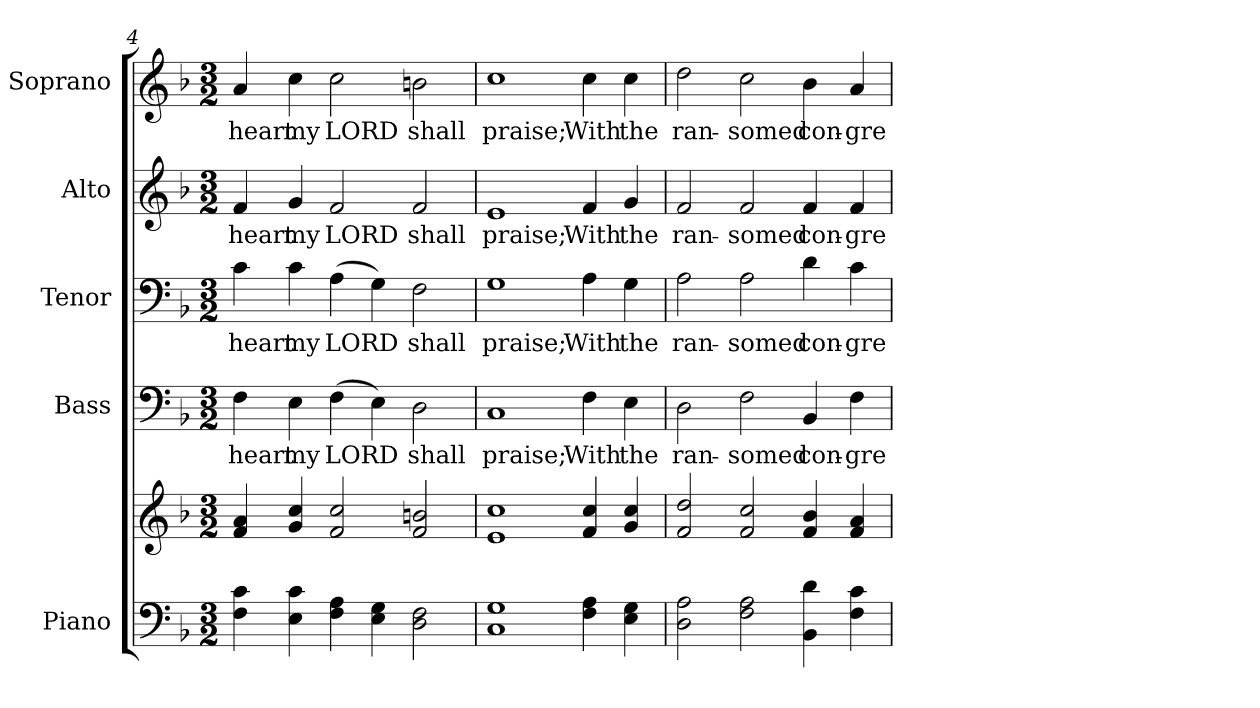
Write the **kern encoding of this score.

**kern	**kern	**kern	**text	**kern	**text	**kern	**text	**kern	**text
*part5	*part5	*part4	*part4	*part3	*part3	*part2	*part2	*part1	*part1
*staff6	*staff5	*staff4	*staff4	*staff3	*staff3	*staff2	*staff2	*staff1	*staff1
*I"Piano	*	*I"Bass	*	*I"Tenor	*	*I"Alto	*	*I"Soprano	*
*I'Pno.	*	*I'B.	*	*I'T.	*	*I'A.	*	*I'S.	*
*clefF4	*clefG2	*clefF4	*	*clefF4	*	*clefG2	*	*clefG2	*
*k[b-]	*k[b-]	*k[b-]	*	*k[b-]	*	*k[b-]	*	*k[b-]	*
*F:	*F:	*F:	*	*F:	*	*F:	*	*F:	*
*M3/2	*M3/2	*M3/2	*	*M3/2	*	*M3/2	*	*M3/2	*
=4	=4	=4	=4	=4	=4	=4	=4	=4	=4
!	!	!	!LO:LY:b:color=#000000	!	!	!	!	!	!
!	!	!	!	!	!LO:LY:b:color=#000000	!	!	!	!
!	!	!	!	!	!	!	!LO:LY:b:color=#000000	!	!
!	!	!	!	!	!	!	!	!	!LO:LY:b:color=#000000
4Fi\ 4ci	4fi/ 4ai	4Fi\	heart	4ci\	heart	4fi/	heart	4ai/	heart
!	!	!	!LO:LY:b:color=#000000	!	!	!	!	!	!
!	!	!	!	!	!LO:LY:b:color=#000000	!	!	!	!
!	!	!	!	!	!	!	!LO:LY:b:color=#000000	!	!
!	!	!	!	!	!	!	!	!	!LO:LY:b:color=#000000
4Ei\ 4ci	4gi/ 4cci	4Ei\	my	4ci\	my	4gi/	my	4cci\	my
!	!	!	!LO:LY:b:color=#000000	!	!	!	!	!	!
!	!	!	!	!	!LO:LY:b:color=#000000	!	!	!	!
!	!	!	!	!	!	!	!LO:LY:b:color=#000000	!	!
!	!	!	!	!	!	!	!	!	!LO:LY:b:color=#000000
4Fi\ 4Ai	2fi/ 2cci	(4Fi\	LORD	(4Ai\	LORD	2fi/	LORD	2cci\	LORD
4Ei\ 4Gi	.	4Ei\)	.	4Gi\)	.	.	.	.	.
!	!	!	!LO:LY:b:color=#000000	!	!	!	!	!	!
!	!	!	!	!	!LO:LY:b:color=#000000	!	!	!	!
!	!	!	!	!	!	!	!LO:LY:b:color=#000000	!	!
!	!	!	!	!	!	!	!	!	!LO:LY:b:color=#000000
2Di\ 2Fi	2fi/ 2bni	2Di\	shall	2Fi\	shall	2fi/	shall	2bni\	shall
!!LO:PB:g=z
=5	=5	=5	=5	=5	=5	=5	=5	=5	=5
!	!	!	!LO:LY:b:color=#000000	!	!	!	!	!	!
!	!	!	!	!	!LO:LY:b:color=#000000	!	!	!	!
!	!	!	!	!	!	!	!LO:LY:b:color=#000000	!	!
!	!	!	!	!	!	!	!	!	!LO:LY:b:color=#000000
1Ci 1Gi	1ei 1cci	1Ci	praise;	1Gi	praise;	1ei	praise;	1cci	praise;
!	!	!	!LO:LY:b:color=#000000	!	!	!	!	!	!
!	!	!	!	!	!LO:LY:b:color=#000000	!	!	!	!
!	!	!	!	!	!	!	!LO:LY:b:color=#000000	!	!
!	!	!	!	!	!	!	!	!	!LO:LY:b:color=#000000
4Fi\ 4Ai	4fi/ 4cci	4Fi\	With	4Ai\	With	4fi/	With	4cci\	With
!	!	!	!LO:LY:b:color=#000000	!	!	!	!	!	!
!	!	!	!	!	!LO:LY:b:color=#000000	!	!	!	!
!	!	!	!	!	!	!	!LO:LY:b:color=#000000	!	!
!	!	!	!	!	!	!	!	!	!LO:LY:b:color=#000000
4Ei\ 4Gi	4gi/ 4cci	4Ei\	the	4Gi\	the	4gi/	the	4cci\	the
=6	=6	=6	=6	=6	=6	=6	=6	=6	=6
!	!	!	!LO:LY:b:color=#000000	!	!	!	!	!	!
!	!	!	!	!	!LO:LY:b:color=#000000	!	!	!	!
!	!	!	!	!	!	!	!LO:LY:b:color=#000000	!	!
!	!	!	!	!	!	!	!	!	!LO:LY:b:color=#000000
2Di\ 2Ai	2fi/ 2ddi	2Di\	ran-	2Ai\	ran-	2fi/	ran-	2ddi\	ran-
!	!	!	!LO:LY:b:color=#000000	!	!	!	!	!	!
!	!	!	!	!	!LO:LY:b:color=#000000	!	!	!	!
!	!	!	!	!	!	!	!LO:LY:b:color=#000000	!	!
!	!	!	!	!	!	!	!	!	!LO:LY:b:color=#000000
2Fi\ 2Ai	2fi/ 2cci	2Fi\	-somed	2Ai\	-somed	2fi/	-somed	2cci\	-somed
!	!	!	!LO:LY:b:color=#000000	!	!	!	!	!	!
!	!	!	!	!	!LO:LY:b:color=#000000	!	!	!	!
!	!	!	!	!	!	!	!LO:LY:b:color=#000000	!	!
!	!	!	!	!	!	!	!	!	!LO:LY:b:color=#000000
4BB-i\ 4di	4fi/ 4b-i	4BB-i/	con-	4di\	con-	4fi/	con-	4b-i\	con-
!	!	!	!LO:LY:b:color=#000000	!	!	!	!	!	!
!	!	!	!	!	!LO:LY:b:color=#000000	!	!	!	!
!	!	!	!	!	!	!	!LO:LY:b:color=#000000	!	!
!	!	!	!	!	!	!	!	!	!LO:LY:b:color=#000000
4Fi\ 4ci	4fi/ 4ai	4Fi\	-gre-	4ci\	-gre-	4fi/	-gre-	4ai/	-gre-
=	=	=	=	=	=	=	=	=	=
*-	*-	*-	*-	*-	*-	*-	*-	*-	*-
